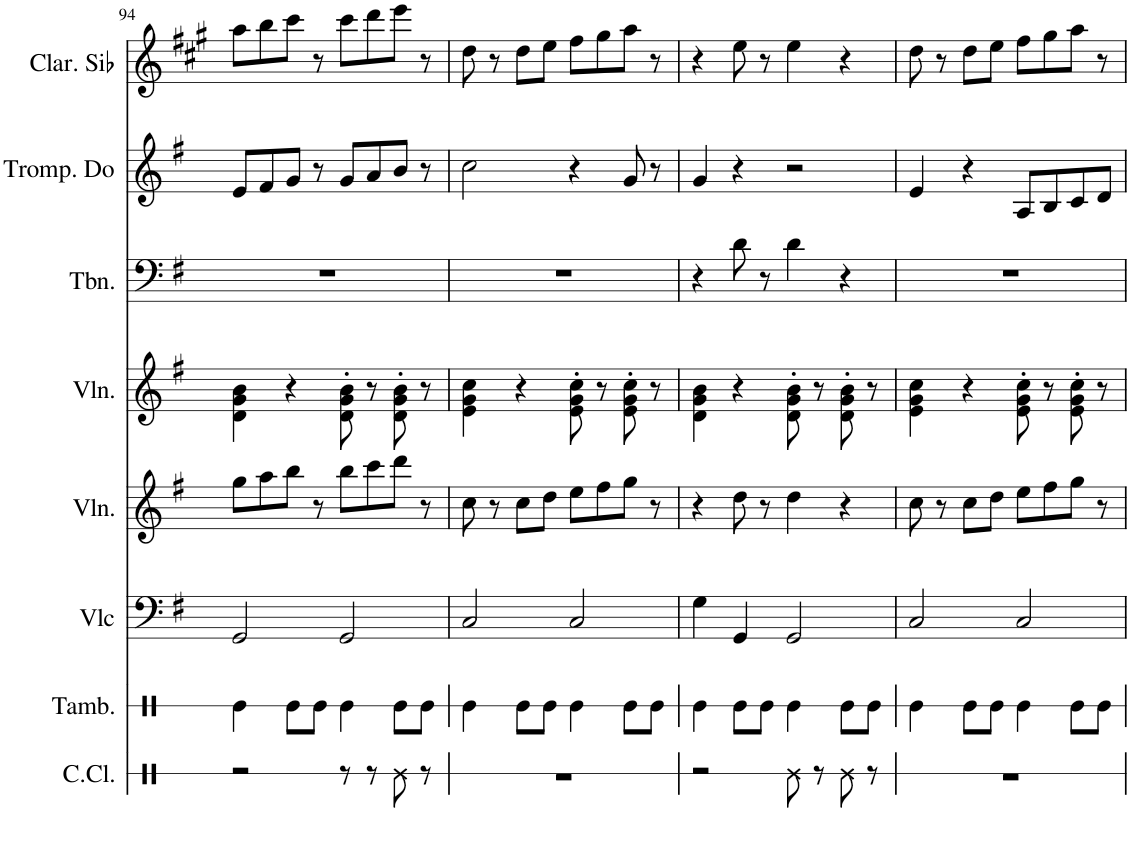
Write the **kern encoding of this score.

**kern	**kern	**kern	**kern	**kern	**kern	**kern	**kern
*part8	*part7	*part6	*part5	*part4	*part3	*part2	*part1
*staff8	*staff7	*staff6	*staff5	*staff4	*staff3	*staff2	*staff1
*I"Caisse claire	*I"Tambourin	*I"Violoncelle	*I"Violon	*I"Violon	*I"Trombone	*I"Trompette en Do	*I"Clarinette en Sib
*I'C.Cl.	*I'Tamb.	*I'Vlc	*I'Vln.	*I'Vln.	*I'Tbn.	*I'Tromp. Do	*I'Clar. Sib
!!LO:PB:g=z
*clefX	*clefX	*clefF4	*clefG2	*clefG2	*clefF4	*clefG2	*clefG2
*	*	*	*	*	*	*Trd1c2	*Trd1c2
*k[]	*k[]	*k[f#]	*k[f#]	*k[f#]	*k[f#]	*k[f#]	*k[f#c#g#]
*M4/4	*M4/4	*M4/4	*M4/4	*M4/4	*M4/4	*M4/4	*M4/4
=94	=94	=94	=94	=94	=94	=94	=94
2r	4Re\	2GG/	8gg\L	4d\ 4g\ 4b\	1r	8e/L	8aa\L
.	.	.	8aa\	.	.	8f#/	8bb\
.	8Re\L	.	8bb\J	4r	.	8g/J	8ccc#\J
.	8Re\J	.	8r	.	.	8r	8r
8r	4Re\	2GG/	8bb\L	8d\' 8g\' 8b\'	.	8g/L	8ccc#\L
8r	.	.	8ccc\	8r	.	8a/	8ddd\
8Re\	8Re\L	.	8ddd\J	8d\' 8g\' 8b\'	.	8b/J	8eee\J
8r	8Re\J	.	8r	8r	.	8r	8r
=95	=95	=95	=95	=95	=95	=95	=95
1r	4Re\	2C/	8cc\	4e\ 4g\ 4cc\	1r	2cc\	8dd\
.	.	.	8r	.	.	.	8r
.	8Re\L	.	8cc\L	4r	.	.	8dd\L
.	8Re\J	.	8dd\J	.	.	.	8ee\J
.	4Re\	2C/	8ee\L	8e\' 8g\' 8cc\'	.	4r	8ff#\L
.	.	.	8ff#\	8r	.	.	8gg#\
.	8Re\L	.	8gg\J	8e\' 8g\' 8cc\'	.	8g/	8aa\J
.	8Re\J	.	8r	8r	.	8r	8r
=96	=96	=96	=96	=96	=96	=96	=96
2r	4Re\	4G\	4r	4d\ 4g\ 4b\	4r	4g/	4r
.	8Re\L	4GG/	8dd\	4r	8d\	4r	8ee\
.	8Re\J	.	8r	.	8r	.	8r
8Re\	4Re\	2GG/	4dd\	8d\' 8g\' 8b\'	4d\	2r	4ee\
8r	.	.	.	8r	.	.	.
8Re\	8Re\L	.	4r	8d\' 8g\' 8b\'	4r	.	4r
8r	8Re\J	.	.	8r	.	.	.
=97	=97	=97	=97	=97	=97	=97	=97
1r	4Re\	2C/	8cc\	4e\ 4g\ 4cc\	1r	4e/	8dd\
.	.	.	8r	.	.	.	8r
.	8Re\L	.	8cc\L	4r	.	4r	8dd\L
.	8Re\J	.	8dd\J	.	.	.	8ee\J
.	4Re\	2C/	8ee\L	8e\' 8g\' 8cc\'	.	8A/L	8ff#\L
.	.	.	8ff#\	8r	.	8B/	8gg#\
.	8Re\L	.	8gg\J	8e\' 8g\' 8cc\'	.	8c/	8aa\J
.	8Re\J	.	8r	8r	.	8d/J	8r
=	=	=	=	=	=	=	=
*-	*-	*-	*-	*-	*-	*-	*-
